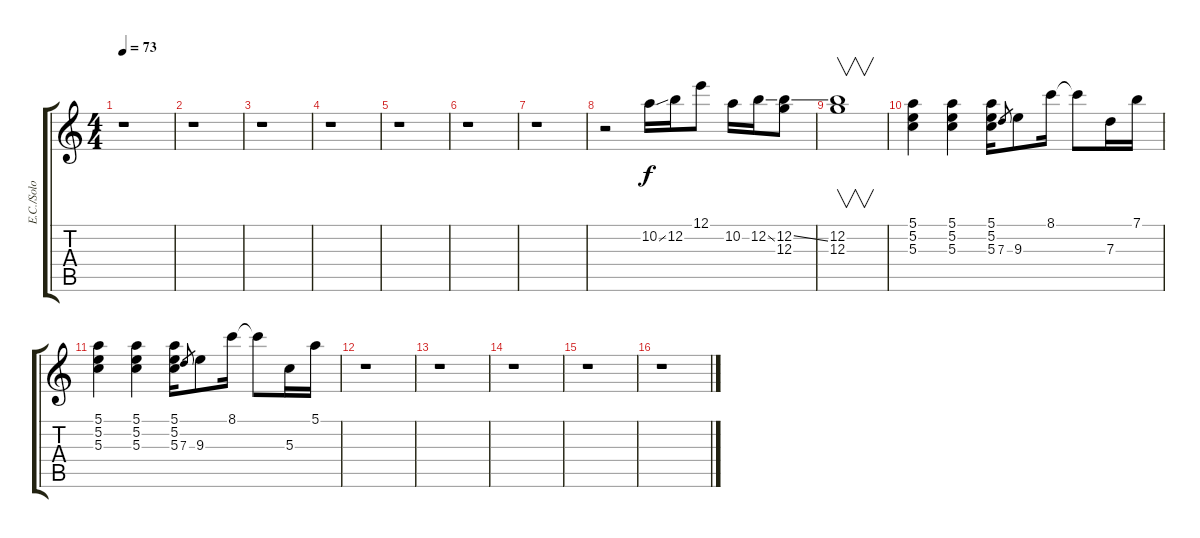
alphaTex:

\track ("E.C./Solo" "E.C./Solo") {instrument electricguitarclean}
\staff {score tabs}
\tuning (E4 B3 G3 D3 A2 E2) {hide}
\ts (4 4)
\tempo 73
\clef g2
\ks c
r.1{dy f} |
r.1 |
r.1 |
r.1 |
r.1 |
r.1 |
r.1 |
r.2 10.2{ss}.16 12.2.16 12.1.8 10.2.16 12.2{ss}.16 (12.2{ss} 12.3).8 |
(12.2 12.3).1{v} |
(5.1 5.2 5.3).4 (5.1 5.2 5.3).4 (5.1 5.2 5.3).16 7.3.8{gr} 9.3.8 8.1.16 8.1{t}.8 7.3.16 7.1.16 |
(5.1 5.2 5.3).4 (5.1 5.2 5.3).4 (5.1 5.2 5.3).16 7.3.8{gr} 9.3.8 8.1.16 8.1{t}.8 5.3.16 5.1.16 |
r.1 |
r.1 |
r.1 |
r.1 |
r.1
